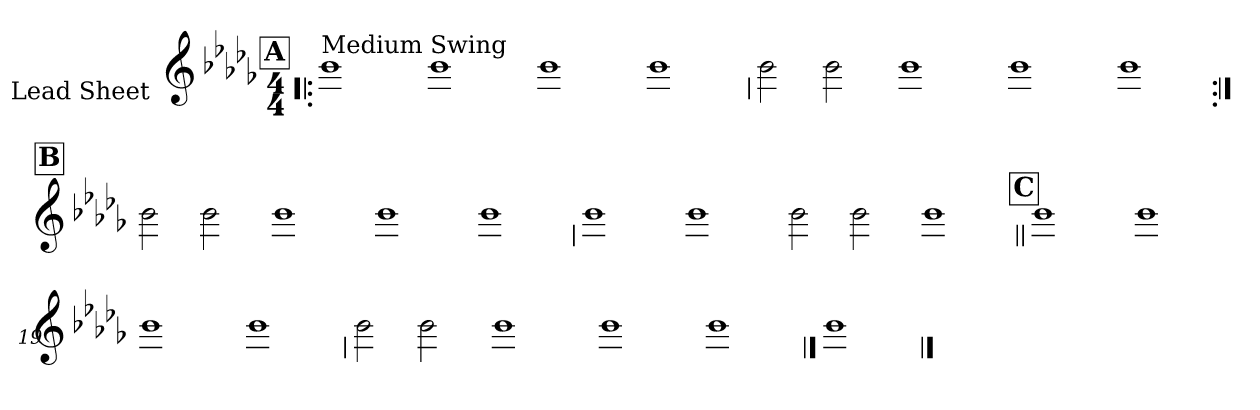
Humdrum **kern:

**kern
*part1
*staff1
*I"Lead Sheet
*stria0
*clefG2
*k[b-e-a-d-g-]
*D-:
*M4/4
!!LO:REH:place=s1:a:t=A
=1!|:
!LO:TX:a:t=Medium Swing
1b-
=2-
1b-
=3-
1b-
=4-
1b-
!!LO:LB:g=z
=5
2b-
2b-
=6-
1b-
=7-
1b-
=8-
1b-
!!LO:LB:g=z
!!LO:REH:place=s1:a:t=B
=9:|!
2b-
2b-
=10-
1b-
=11-
1b-
=12-
1b-
!!LO:LB:g=z
=13
1b-
=14-
1b-
=15-
2b-
2b-
=16-
1b-
!!LO:LB:g=z
!!LO:REH:place=s1:a:t=C
=17||
1b-
=18-
1b-
=19-
1b-
=20-
1b-
!!LO:LB:g=z
=21
2b-
2b-
=22-
1b-
=23-
1b-
=24-
1b-
!!LO:LB:g=z
==25
1b-
==
*-
